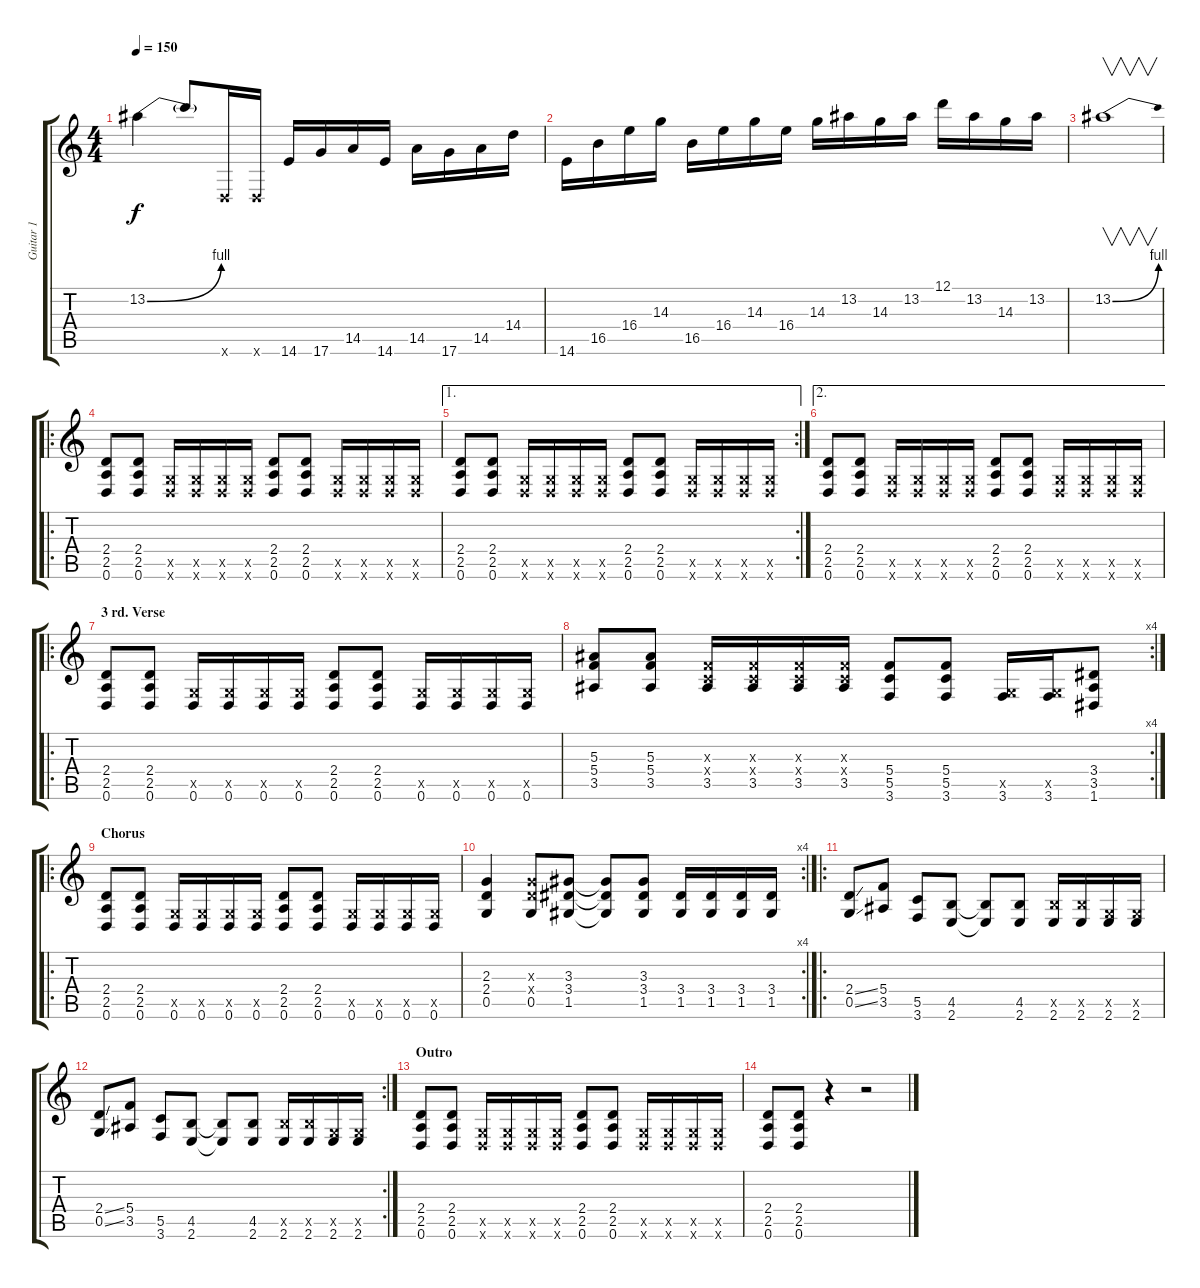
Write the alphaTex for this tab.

\track ("Guitar 1" "Guitar 1") {instrument distortionguitar}
\staff {score tabs}
\tuning (D4 A3 F3 C3 G2 D2) {hide}
\ts (4 4)
\tempo 150
\clef g2
\ks c
13.2{be (bend 0 0 60 4)}.4{dy f} 13.2{t}.8 0.6{x}.16 0.6{x}.16 14.6.16 17.6.16 14.5.16 14.6.16 14.5.16 17.6.16 14.5.16 14.4.16 |
14.6.16 16.5.16 16.4.16 14.3.16 16.5.16 16.4.16 14.3.16 16.4.16 14.3.16 13.2.16 14.3.16 13.2.16 12.1.16 13.2.16 14.3.16 13.2.16 |
13.2{be (bend 0 0 60 4)}.1{v} |
\ro
(2.4 2.5 0.6).8 (2.4 2.5 0.6).8 (0.5{x} 0.6{x}).16 (0.5{x} 0.6{x}).16 (0.5{x} 0.6{x}).16 (0.5{x} 0.6{x}).16 (2.4 2.5 0.6).8 (2.4 2.5 0.6).8 (0.5{x} 0.6{x}).16 (0.5{x} 0.6{x}).16 (0.5{x} 0.6{x}).16 (0.5{x} 0.6{x}).16 |
\ae 1
\rc 2
(2.4 2.5 0.6).8 (2.4 2.5 0.6).8 (0.5{x} 0.6{x}).16 (0.5{x} 0.6{x}).16 (0.5{x} 0.6{x}).16 (0.5{x} 0.6{x}).16 (2.4 2.5 0.6).8 (2.4 2.5 0.6).8 (0.5{x} 0.6{x}).16 (0.5{x} 0.6{x}).16 (0.5{x} 0.6{x}).16 (0.5{x} 0.6{x}).16 |
\ae 2
(2.4 2.5 0.6).8 (2.4 2.5 0.6).8 (0.5{x} 0.6{x}).16 (0.5{x} 0.6{x}).16 (0.5{x} 0.6{x}).16 (0.5{x} 0.6{x}).16 (2.4 2.5 0.6).8 (2.4 2.5 0.6).8 (0.5{x} 0.6{x}).16 (0.5{x} 0.6{x}).16 (0.5{x} 0.6{x}).16 (0.5{x} 0.6{x}).16 |
\ro
\section ("" "3 rd. Verse")
(2.4 2.5 0.6).8 (2.4 2.5 0.6).8 (0.5{x} 0.6).16 (0.5{x} 0.6).16 (0.5{x} 0.6).16 (0.5{x} 0.6).16 (2.4 2.5 0.6).8 (2.4 2.5 0.6).8 (0.5{x} 0.6).16 (0.5{x} 0.6).16 (0.5{x} 0.6).16 (0.5{x} 0.6).16 |
\rc 4
(5.3 5.4 3.5).8 (5.3 5.4 3.5).8 (0.3{x} 0.4{x} 3.5).16 (0.3{x} 0.4{x} 3.5).16 (0.3{x} 0.4{x} 3.5).16 (0.3{x} 0.4{x} 3.5).16 (5.4 5.5 3.6).8 (5.4 5.5 3.6).8 (0.5{x} 3.6).16 (0.5{x} 3.6).16 (3.4 3.5 1.6).8 |
\ro
\section ("" "Chorus")
(2.4 2.5 0.6).8 (2.4 2.5 0.6).8 (0.5{x} 0.6).16 (0.5{x} 0.6).16 (0.5{x} 0.6).16 (0.5{x} 0.6).16 (2.4 2.5 0.6).8 (2.4 2.5 0.6).8 (0.5{x} 0.6).16 (0.5{x} 0.6).16 (0.5{x} 0.6).16 (0.5{x} 0.6).16 |
\rc 4
(2.3 2.4 0.5).4 (2.3{x} 2.4{x} 0.5).8 (3.3 3.4 1.5).8 (3.3{t} 3.4{t} 1.5{t}).8 (3.3 3.4 1.5).8 (3.4 1.5).16 (3.4 1.5).16 (3.4 1.5).16 (3.4 1.5).16 |
\ro
(2.4{ss} 0.5{ss}).8 (5.4 3.5).8 (5.5 3.6).8 (4.5 2.6).8 (4.5{t} 2.6{t}).8 (4.5 2.6).8 (4.5{x} 2.6).16 (4.5{x} 2.6).16 (0.5{x} 2.6).16 (0.5{x} 2.6).16 |
\rc 2
(2.4{ss} 0.5{ss}).8 (5.4 3.5).8 (5.5 3.6).8 (4.5 2.6).8 (4.5{t} 2.6{t}).8 (4.5 2.6).8 (4.5{x} 2.6).16 (4.5{x} 2.6).16 (0.5{x} 2.6).16 (0.5{x} 2.6).16 |
\section ("" "Outro")
(2.4 2.5 0.6).8 (2.4 2.5 0.6).8 (0.5{x} 0.6{x}).16 (0.5{x} 0.6{x}).16 (0.5{x} 0.6{x}).16 (0.5{x} 0.6{x}).16 (2.4 2.5 0.6).8 (2.4 2.5 0.6).8 (0.5{x} 0.6{x}).16 (0.5{x} 0.6{x}).16 (0.5{x} 0.6{x}).16 (0.5{x} 0.6{x}).16 |
(2.4 2.5 0.6).8 (2.4 2.5 0.6).8 r.4 r.2
